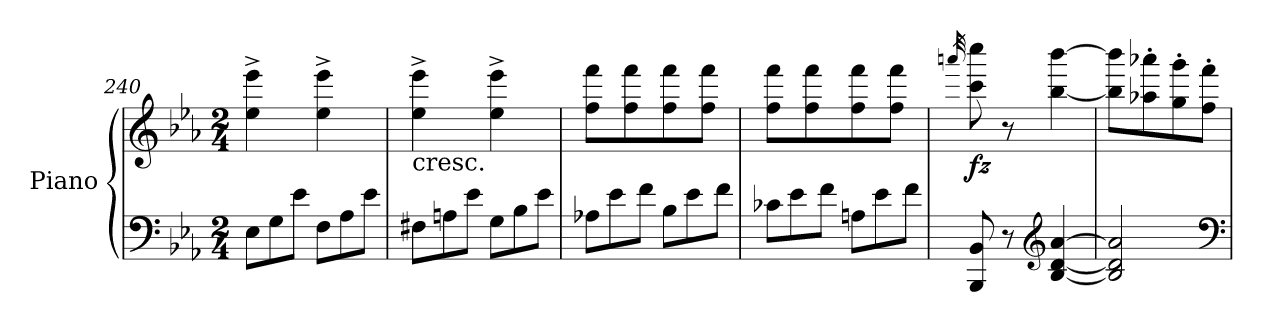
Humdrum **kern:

**kern	**kern	**dynam
*part1	*part1	*part1
*staff2	*staff1	*staff1/2
*I"Piano	*	*
*I'Pno	*	*
!!LO:PB:g=z
*clefF4	*clefG2	*
*k[b-e-a-]	*k[b-e-a-]	*
*E-:	*E-:	*
*M2/4	*M2/4	*
*Xtuplet	*	*
=240	=240	=240
12E-\L	4ee-\^ 4eee-\^	.
12G\	.	.
12e-\J	.	.
12F\L	4ee-\^ 4eee-\^	.
12A-\	.	.
12e-\J	.	.
!!LO:PB:g=z
=241	=241	=241
!	!LO:TX:b:t=cresc.	!
12F#X\L	4ee-\^ 4eee-\^	.
12An\	.	.
12e-\J	.	.
12G\L	4ee-\^ 4eee-\^	.
12B-\	.	.
12e-\J	.	.
=242	=242	=242
12A-X\L	8ff\ 8fff\L	.
12e-\	.	.
.	8ff\ 8fff\	.
12f\J	.	.
12B-\L	8ff\ 8fff\	.
12e-\	.	.
.	8ff\ 8fff\J	.
12f\J	.	.
=243	=243	=243
12c-X\L	8ff\ 8fff\L	.
12e-\	.	.
.	8ff\ 8fff\	.
12f\J	.	.
12An\L	8ff\ 8fff\	.
12e-\	.	.
.	8ff\ 8fff\J	.
12f\J	.	.
=244	=244	=244
.	32qaaan/	.
!	!	!LO:DY:b
8BBB-/ 8BB-/	8ccc\ 8cccc\	fz
8r	8r	.
*clefG2	*	*
[4B-/ [4d/ [4a-/	[4bb-\ [4bbb-\	.
=245	=245	=245
2B-/] 2d/] 2a-/]	8bb-\] 8bbb-\]L	.
.	8aa-X\' 8aaa-X\'	.
.	8gg\' 8ggg\'	.
.	8ff\' 8fff\'J	.
*clefF4	*	*
=	=	=
*-	*-	*-
